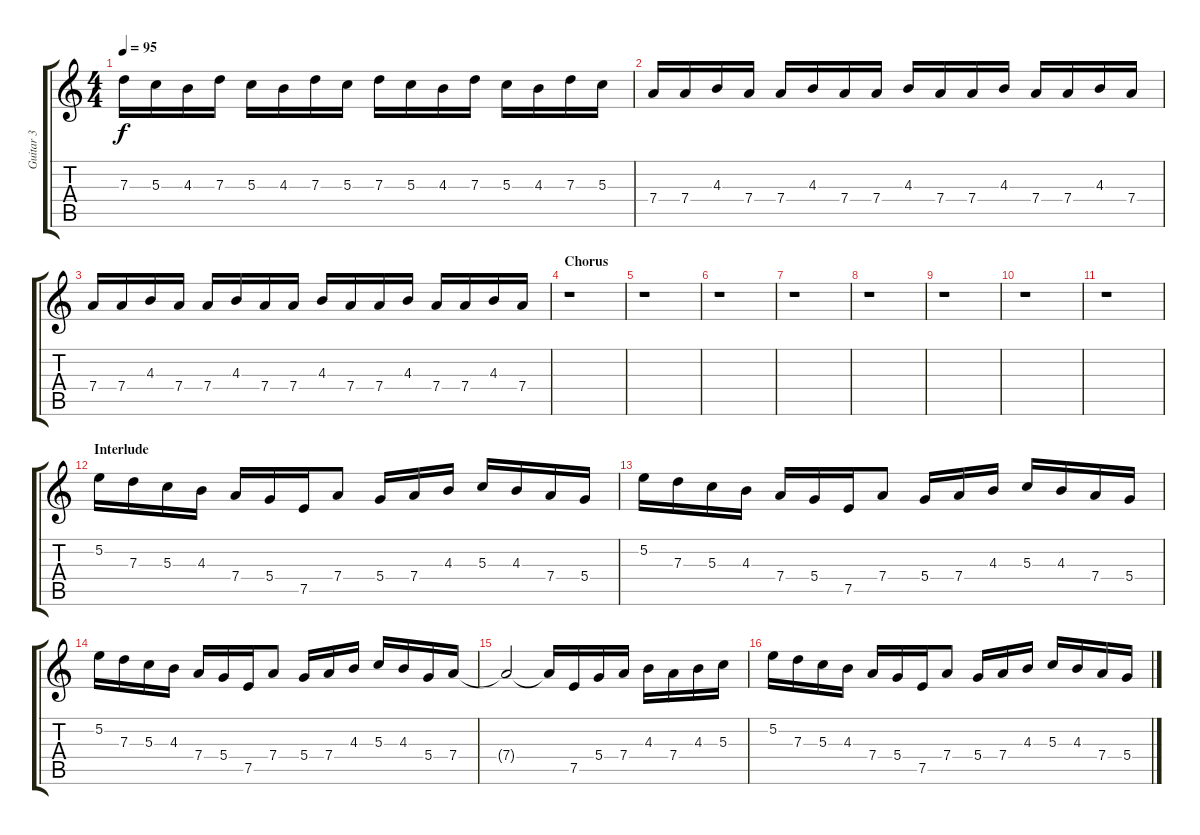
\track ("Guitar 3" "Guitar 3") {instrument distortionguitar}
\staff {score tabs}
\tuning (E4 B3 G3 D3 A2 E2) {hide}
\ts (4 4)
\tempo 95
\clef g2
\ks c
7.3.16{dy f} 5.3.16 4.3.16 7.3.16 5.3.16 4.3.16 7.3.16 5.3.16 7.3.16 5.3.16 4.3.16 7.3.16 5.3.16 4.3.16 7.3.16 5.3.16 |
7.4.16 7.4.16 4.3.16 7.4.16 7.4.16 4.3.16 7.4.16 7.4.16 4.3.16 7.4.16 7.4.16 4.3.16 7.4.16 7.4.16 4.3.16 7.4.16 |
7.4.16 7.4.16 4.3.16 7.4.16 7.4.16 4.3.16 7.4.16 7.4.16 4.3.16 7.4.16 7.4.16 4.3.16 7.4.16 7.4.16 4.3.16 7.4.16 |
\section ("" "Chorus")
r.1 |
r.1 |
r.1 |
r.1 |
r.1 |
r.1 |
r.1 |
r.1 |
\section ("" "Interlude")
5.2.16 7.3.16 5.3.16 4.3.16 7.4.16 5.4.16 7.5.16 7.4.8 5.4.16 7.4.16 4.3.16 5.3.16 4.3.16 7.4.16 5.4.16 |
5.2.16 7.3.16 5.3.16 4.3.16 7.4.16 5.4.16 7.5.16 7.4.8 5.4.16 7.4.16 4.3.16 5.3.16 4.3.16 7.4.16 5.4.16 |
5.2.16 7.3.16 5.3.16 4.3.16 7.4.16 5.4.16 7.5.16 7.4.8 5.4.16 7.4.16 4.3.16 5.3.16 4.3.16 5.4.16 7.4.16 |
7.4{t}.2 7.4{t}.16 7.5.16 5.4.16 7.4.16 4.3.16 7.4.16 4.3.16 5.3.16 |
5.2.16 7.3.16 5.3.16 4.3.16 7.4.16 5.4.16 7.5.16 7.4.8 5.4.16 7.4.16 4.3.16 5.3.16 4.3.16 7.4.16 5.4.16
